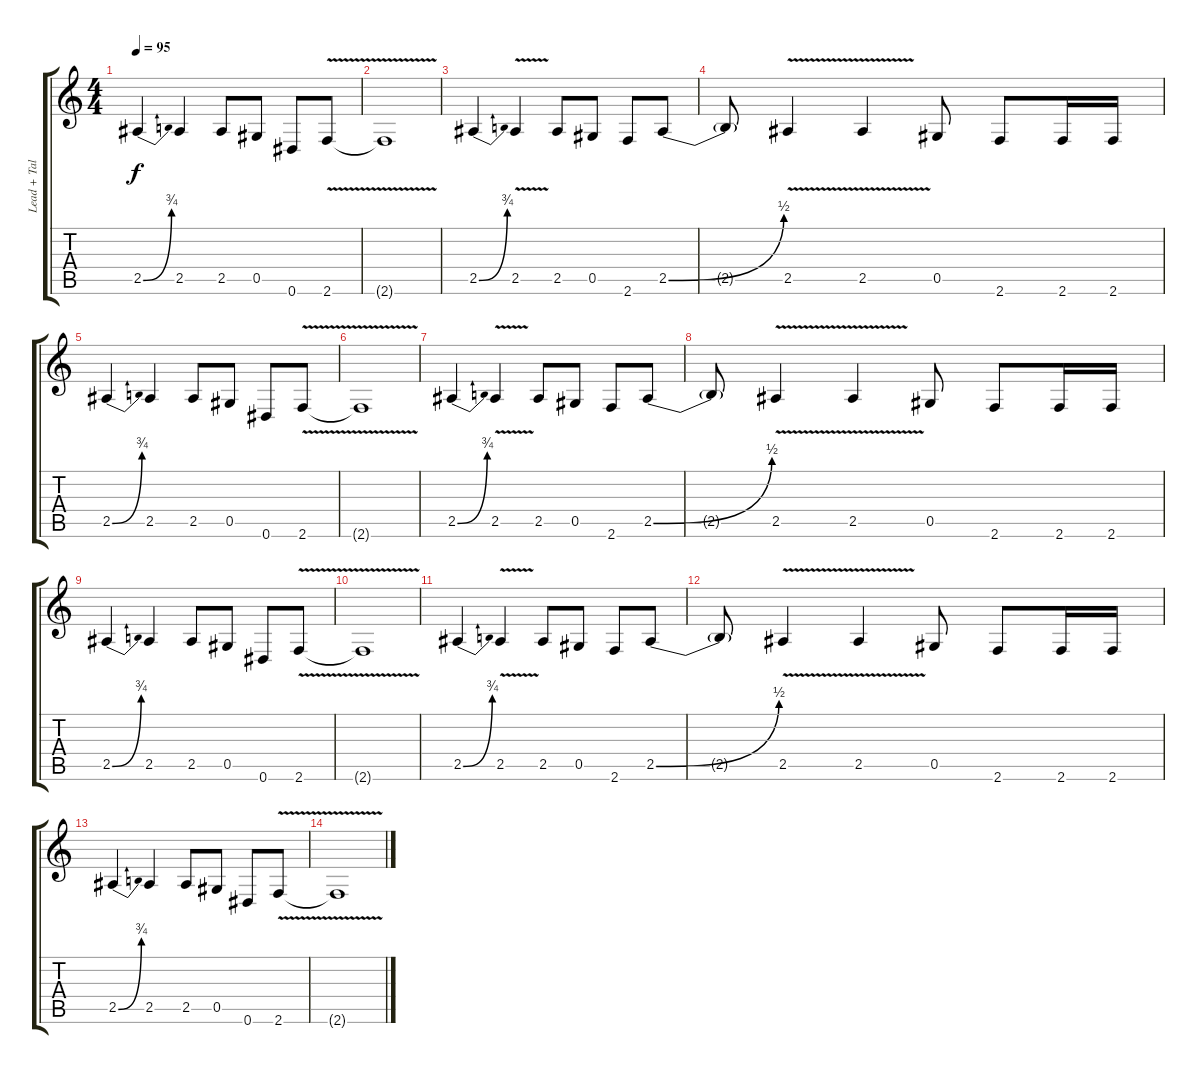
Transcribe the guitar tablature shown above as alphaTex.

\track ("Lead + Talk Box" "Lead + Tal") {instrument distortionguitar}
\staff {score tabs}
\tuning (Eb4 Bb3 Gb3 Db3 Ab2 Eb2) {hide}
\ts (4 4)
\tempo 95
\clef g2
\ks c
2.5{be (bend 0 0 60 3)}.4{dy f} 2.5.4 2.5.8 0.5.8 0.6.8 2.6{v}.8 |
2.6{t}.1 |
2.5{be (bend 0 0 60 3)}.4 2.5{v}.4 2.5.8 0.5.8 2.6.8 2.5{be (bend 0 0 60 2)}.8 |
2.5{t}.8 2.5{v}.4 2.5{v}.4 0.5.8 2.6.8 2.6.16 2.6.16 |
2.5{be (bend 0 0 60 3)}.4 2.5.4 2.5.8 0.5.8 0.6.8 2.6{v}.8 |
2.6{t}.1 |
2.5{be (bend 0 0 60 3)}.4 2.5{v}.4 2.5.8 0.5.8 2.6.8 2.5{be (bend 0 0 60 2)}.8 |
2.5{t}.8 2.5{v}.4 2.5{v}.4 0.5.8 2.6.8 2.6.16 2.6.16 |
2.5{be (bend 0 0 60 3)}.4 2.5.4 2.5.8 0.5.8 0.6.8 2.6{v}.8 |
2.6{t}.1 |
2.5{be (bend 0 0 60 3)}.4{volume 2} 2.5{v}.4 2.5.8 0.5.8 2.6.8 2.5{be (bend 0 0 60 2)}.8 |
2.5{t}.8 2.5{v}.4 2.5{v}.4 0.5.8 2.6.8 2.6.16 2.6.16 |
2.5{be (bend 0 0 60 3)}.4 2.5.4 2.5.8 0.5.8 0.6.8 2.6{v}.8 |
2.6{t}.1
